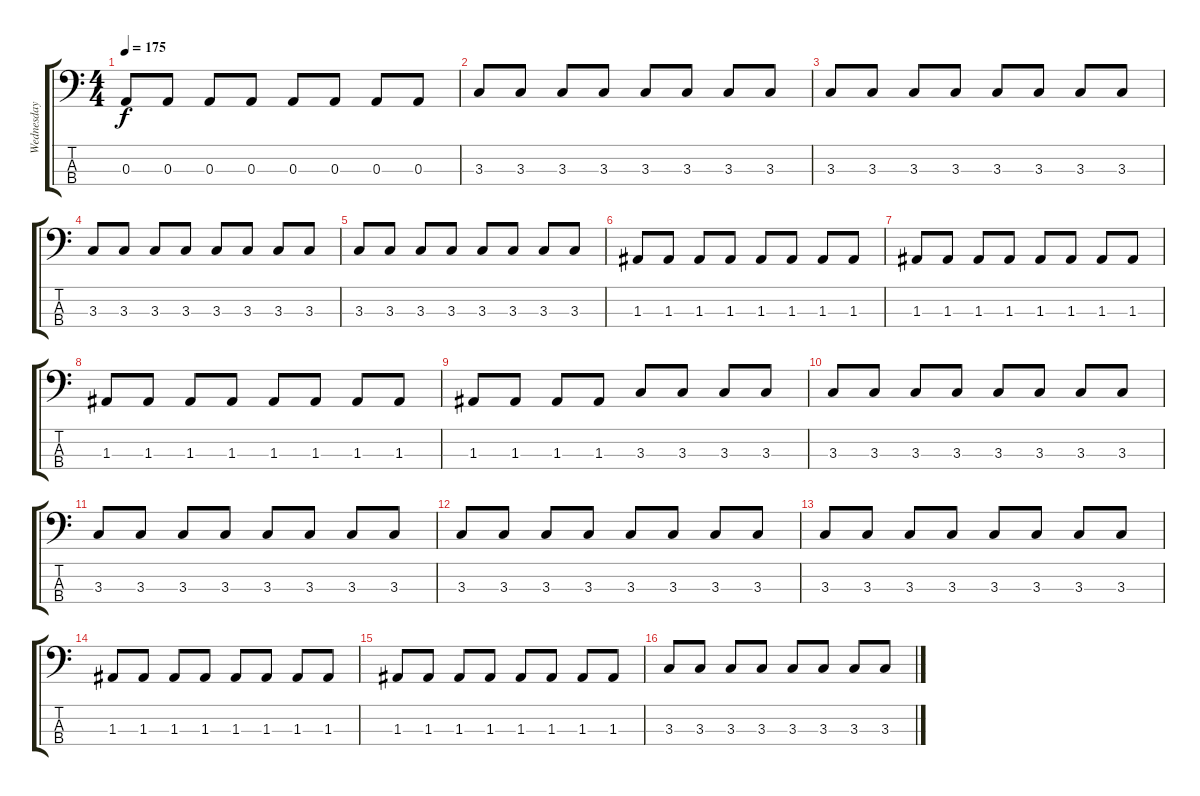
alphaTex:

\track ("Wednesday 13 (Bass)" "Wednesday ") {instrument electricbasspick}
\staff {score tabs}
\tuning (G2 D2 A1 E1) {hide}
\ts (4 4)
\tempo 175
\clef f4
\ks c
0.3.8{dy f} 0.3.8 0.3.8 0.3.8 0.3.8 0.3.8 0.3.8 0.3.8 |
3.3.8 3.3.8 3.3.8 3.3.8 3.3.8 3.3.8 3.3.8 3.3.8 |
3.3.8 3.3.8 3.3.8 3.3.8 3.3.8 3.3.8 3.3.8 3.3.8 |
3.3.8 3.3.8 3.3.8 3.3.8 3.3.8 3.3.8 3.3.8 3.3.8 |
3.3.8 3.3.8 3.3.8 3.3.8 3.3.8 3.3.8 3.3.8 3.3.8 |
1.3.8 1.3.8 1.3.8 1.3.8 1.3.8 1.3.8 1.3.8 1.3.8 |
1.3.8 1.3.8 1.3.8 1.3.8 1.3.8 1.3.8 1.3.8 1.3.8 |
1.3.8 1.3.8 1.3.8 1.3.8 1.3.8 1.3.8 1.3.8 1.3.8 |
1.3.8 1.3.8 1.3.8 1.3.8 3.3.8 3.3.8 3.3.8 3.3.8 |
3.3.8 3.3.8 3.3.8 3.3.8 3.3.8 3.3.8 3.3.8 3.3.8 |
3.3.8 3.3.8 3.3.8 3.3.8 3.3.8 3.3.8 3.3.8 3.3.8 |
3.3.8 3.3.8 3.3.8 3.3.8 3.3.8 3.3.8 3.3.8 3.3.8 |
3.3.8 3.3.8 3.3.8 3.3.8 3.3.8 3.3.8 3.3.8 3.3.8 |
1.3.8 1.3.8 1.3.8 1.3.8 1.3.8 1.3.8 1.3.8 1.3.8 |
1.3.8 1.3.8 1.3.8 1.3.8 1.3.8 1.3.8 1.3.8 1.3.8 |
3.3.8 3.3.8 3.3.8 3.3.8 3.3.8 3.3.8 3.3.8 3.3.8
